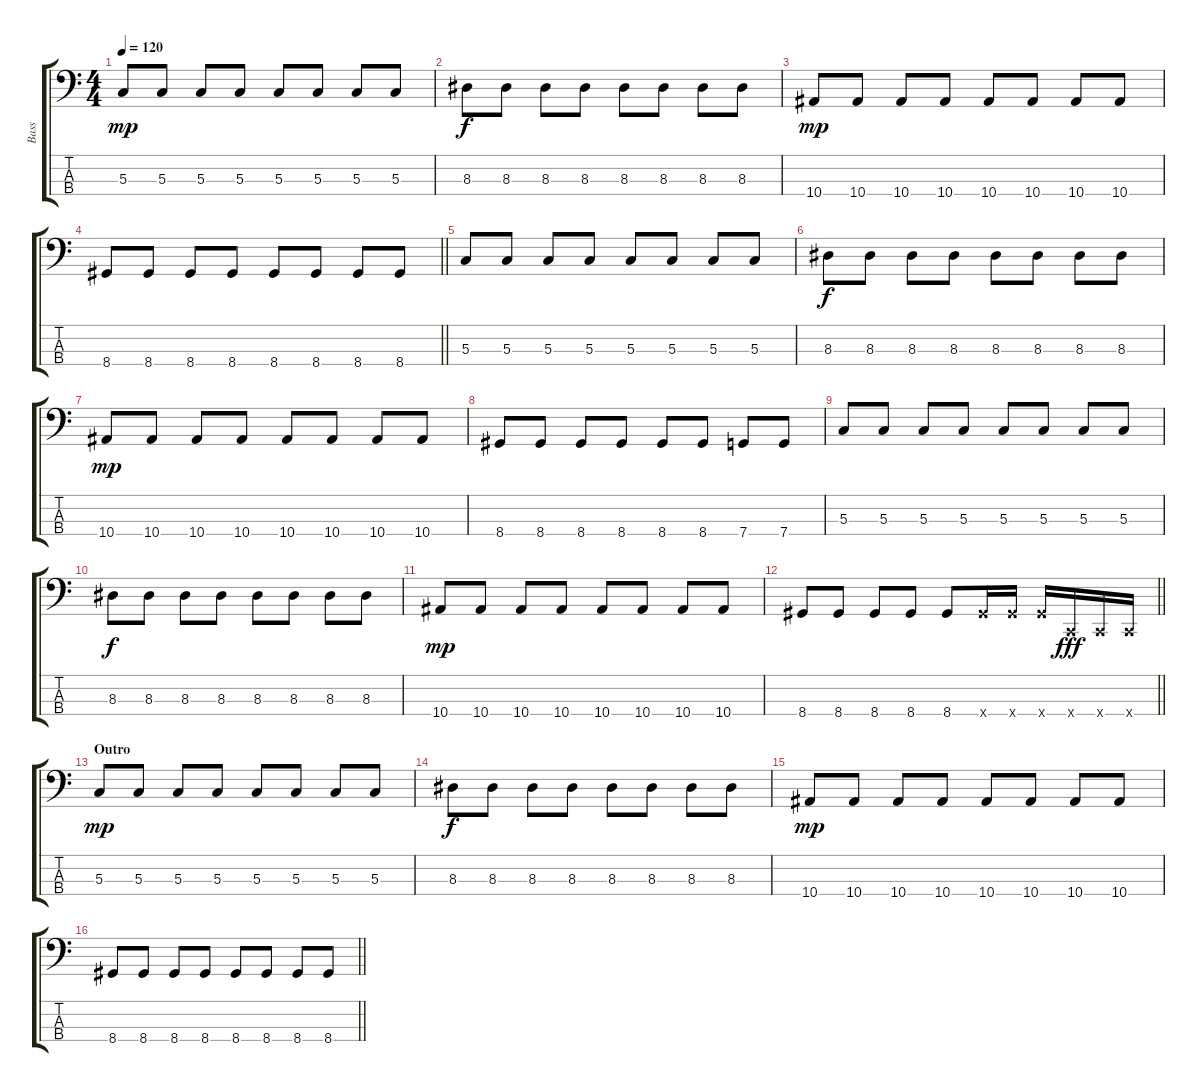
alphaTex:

\track ("Bass" "Bass") {instrument electricbassfinger}
\staff {score tabs}
\tuning (F2 C2 G1 C1) {hide}
\ts (4 4)
\tempo 120
\clef f4
\ks c
5.3.8{dy mp} 5.3.8 5.3.8 5.3.8 5.3.8 5.3.8 5.3.8 5.3.8 |
8.3.8{dy f} 8.3.8 8.3.8 8.3.8 8.3.8 8.3.8 8.3.8 8.3.8 |
10.4.8{dy mp} 10.4.8 10.4.8 10.4.8 10.4.8 10.4.8 10.4.8 10.4.8 |
\barLineRight lightlight
8.4.8 8.4.8 8.4.8 8.4.8 8.4.8 8.4.8 8.4.8 8.4.8 |
5.3.8 5.3.8 5.3.8 5.3.8 5.3.8 5.3.8 5.3.8 5.3.8 |
8.3.8{dy f} 8.3.8 8.3.8 8.3.8 8.3.8 8.3.8 8.3.8 8.3.8 |
10.4.8{dy mp} 10.4.8 10.4.8 10.4.8 10.4.8 10.4.8 10.4.8 10.4.8 |
8.4.8 8.4.8 8.4.8 8.4.8 8.4.8 8.4.8 7.4.8 7.4.8 |
5.3.8 5.3.8 5.3.8 5.3.8 5.3.8 5.3.8 5.3.8 5.3.8 |
8.3.8{dy f} 8.3.8 8.3.8 8.3.8 8.3.8 8.3.8 8.3.8 8.3.8 |
10.4.8{dy mp} 10.4.8 10.4.8 10.4.8 10.4.8 10.4.8 10.4.8 10.4.8 |
\barLineRight lightlight
8.4.8 8.4.8 8.4.8 8.4.8 8.4.8 8.4{x}.16 8.4{x}.16 8.4{x}.16 0.4{x}.16{dy fff} 0.4{x}.16 0.4{x}.16 |
\section ("" "Outro")
5.3.8{dy mp} 5.3.8 5.3.8 5.3.8 5.3.8 5.3.8 5.3.8 5.3.8 |
8.3.8{dy f} 8.3.8 8.3.8 8.3.8 8.3.8 8.3.8 8.3.8 8.3.8 |
10.4.8{dy mp} 10.4.8 10.4.8 10.4.8 10.4.8 10.4.8 10.4.8 10.4.8 |
\barLineRight lightlight
8.4.8 8.4.8 8.4.8 8.4.8 8.4.8 8.4.8 8.4.8 8.4.8
